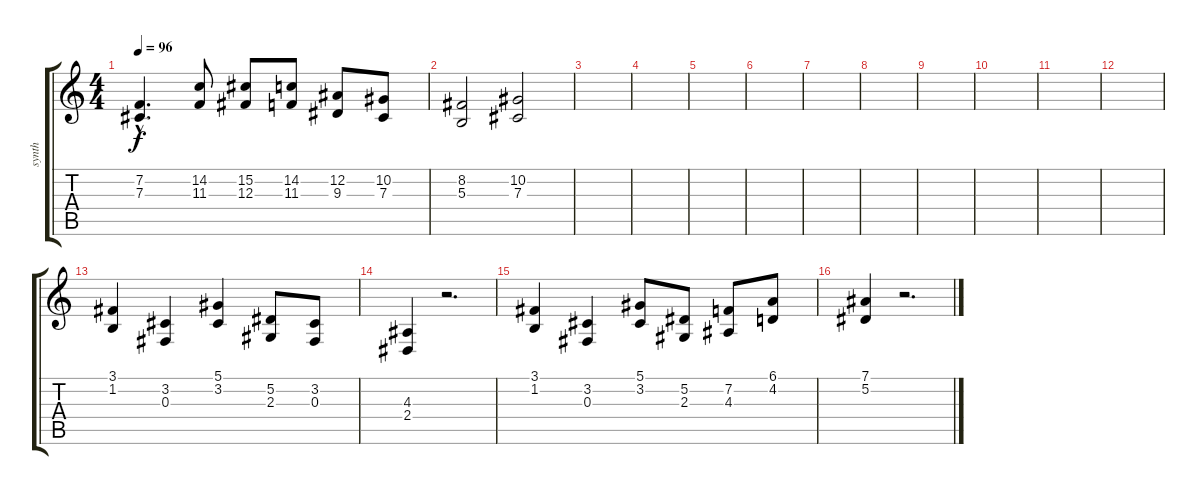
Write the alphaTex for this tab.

\track ("synth" "synth") {instrument stringensemble1}
\staff {score tabs}
\tuning (Eb4 Bb3 Gb3 Db3 Ab2 Eb2) {hide}
\ts (4 4)
\tempo 96
\clef g2
\ks c
(7.2{hac} 7.3{hac}).4{d dy f} (14.2 11.3).8 (15.2 12.3).8 (14.2 11.3).8 (12.2 9.3).8 (10.2 7.3).8 |
(8.2 5.3).2 (10.2 7.3).2 |
|
|
|
|
|
|
|
|
|
|
(3.1 1.2).4 (3.2 0.3).4 (5.1 3.2).4 (5.2 2.3).8 (3.2 0.3).8 |
(4.3 2.4).4 r.2{d} |
(3.1 1.2).4 (3.2 0.3).4 (5.1 3.2).8 (5.2 2.3).8 (7.2 4.3).8 (6.1 4.2).8 |
(7.1 5.2).4 r.2{d}
